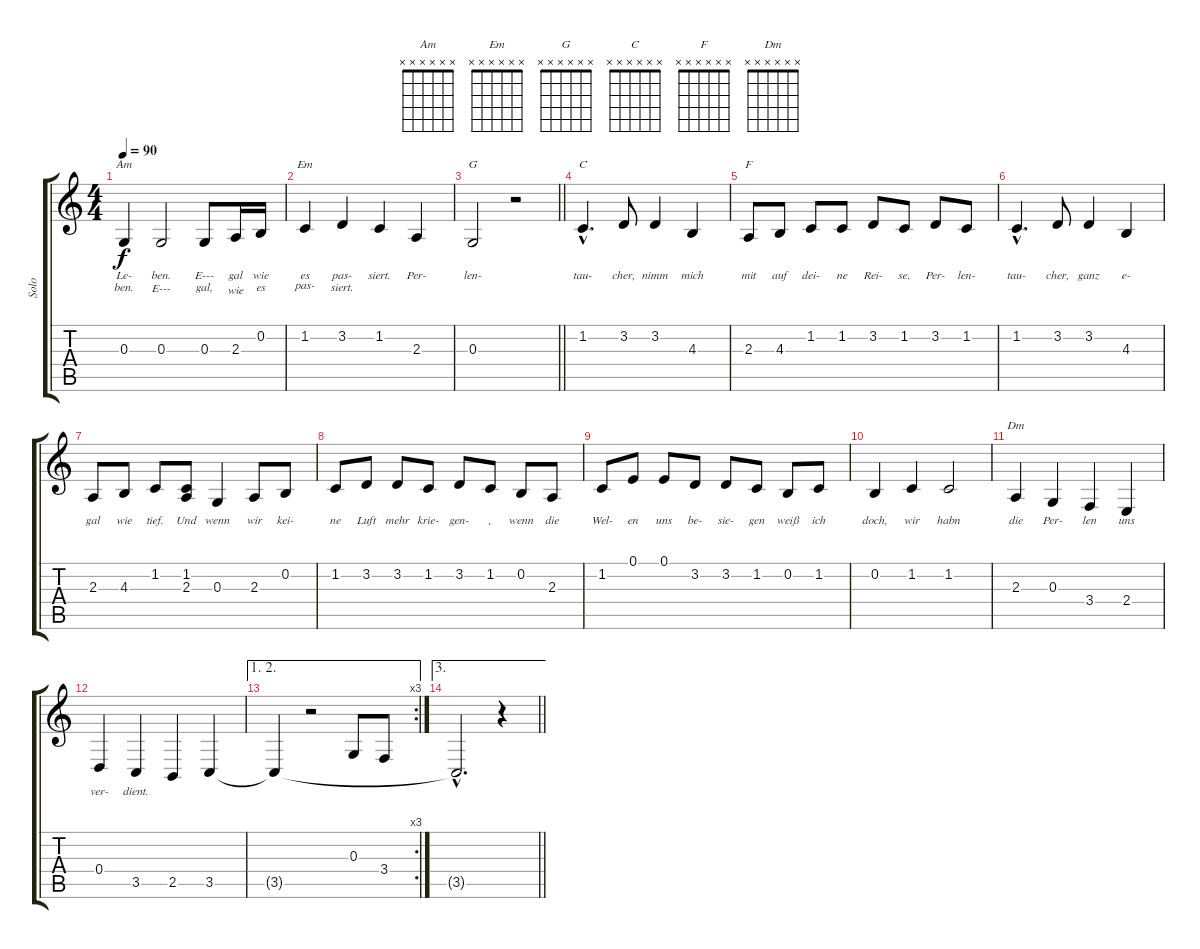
\track ("Solo" "Solo") {instrument vibraphone}
\staff {score tabs}
\tuning (E4 B3 G3 D3 A2 E2) {hide}
\chord ("Am" x x x x x x)
\chord ("Em" x x x x x x)
\chord ("G" x x x x x x)
\chord ("C" x x x x x x)
\chord ("F" x x x x x x)
\chord ("Dm" x x x x x x)
\ts (4 4)
\tempo 90
\clef g2
\ks c
0.3.4{ch "Am" lyrics (0 "Le-") lyrics (1 "ben.") lyrics (2 "") lyrics (3 "") lyrics (4 "") dy f} 0.3.2{lyrics (0 "ben.") lyrics (1 "E---") lyrics (2 "") lyrics (3 "") lyrics (4 "")} 0.3.8{lyrics (0 "E---") lyrics (1 "gal,") lyrics (2 "") lyrics (3 "") lyrics (4 "")} 2.3.16{lyrics (0 "gal") lyrics (1 "wie") lyrics (2 "") lyrics (3 "") lyrics (4 "")} 0.2.16{lyrics (0 "wie") lyrics (1 "es") lyrics (2 "") lyrics (3 "") lyrics (4 "")} |
1.2.4{ch "Em" lyrics (0 "es") lyrics (1 "pas-") lyrics (2 "") lyrics (3 "") lyrics (4 "")} 3.2.4{lyrics (0 "pas-") lyrics (1 "siert.") lyrics (2 "") lyrics (3 "") lyrics (4 "")} 1.2.4{lyrics (0 "siert.") lyrics (1 "") lyrics (2 "") lyrics (3 "") lyrics (4 "")} 2.3.4{lyrics (0 "Per-") lyrics (1 "") lyrics (2 "") lyrics (3 "") lyrics (4 "")} |
\barLineRight lightlight
0.3.2{ch "G" lyrics (0 "len-") lyrics (1 "") lyrics (2 "") lyrics (3 "") lyrics (4 "")} r.2 |
1.2{hac}.4{d ch "C" lyrics (0 "tau-") lyrics (1 "") lyrics (2 "") lyrics (3 "") lyrics (4 "")} 3.2.8{lyrics (0 "cher,") lyrics (1 "") lyrics (2 "") lyrics (3 "") lyrics (4 "")} 3.2.4{lyrics (0 "nimm") lyrics (1 "") lyrics (2 "") lyrics (3 "") lyrics (4 "")} 4.3.4{lyrics (0 "mich") lyrics (1 "") lyrics (2 "") lyrics (3 "") lyrics (4 "")} |
2.3.8{ch "F" lyrics (0 "mit") lyrics (1 "") lyrics (2 "") lyrics (3 "") lyrics (4 "")} 4.3.8{lyrics (0 "auf") lyrics (1 "") lyrics (2 "") lyrics (3 "") lyrics (4 "")} 1.2.8{lyrics (0 "dei-") lyrics (1 "") lyrics (2 "") lyrics (3 "") lyrics (4 "")} 1.2.8{lyrics (0 "ne") lyrics (1 "") lyrics (2 "") lyrics (3 "") lyrics (4 "")} 3.2.8{lyrics (0 "Rei-") lyrics (1 "") lyrics (2 "") lyrics (3 "") lyrics (4 "")} 1.2.8{lyrics (0 "se.") lyrics (1 "") lyrics (2 "") lyrics (3 "") lyrics (4 "")} 3.2.8{lyrics (0 "Per-") lyrics (1 "") lyrics (2 "") lyrics (3 "") lyrics (4 "")} 1.2.8{lyrics (0 "len-") lyrics (1 "") lyrics (2 "") lyrics (3 "") lyrics (4 "")} |
1.2{hac}.4{d lyrics (0 "tau-") lyrics (1 "") lyrics (2 "") lyrics (3 "") lyrics (4 "")} 3.2.8{lyrics (0 "cher,") lyrics (1 "") lyrics (2 "") lyrics (3 "") lyrics (4 "")} 3.2.4{lyrics (0 "ganz") lyrics (1 "") lyrics (2 "") lyrics (3 "") lyrics (4 "")} 4.3.4{lyrics (0 "e-") lyrics (1 "") lyrics (2 "") lyrics (3 "") lyrics (4 "")} |
2.3.8{lyrics (0 "gal") lyrics (1 "") lyrics (2 "") lyrics (3 "") lyrics (4 "")} 4.3.8{lyrics (0 "wie") lyrics (1 "") lyrics (2 "") lyrics (3 "") lyrics (4 "")} 1.2.8{lyrics (0 "tief.") lyrics (1 "") lyrics (2 "") lyrics (3 "") lyrics (4 "")} (1.2 2.3).8{lyrics (0 "Und") lyrics (1 "") lyrics (2 "") lyrics (3 "") lyrics (4 "")} 0.3.4{lyrics (0 "wenn") lyrics (1 "") lyrics (2 "") lyrics (3 "") lyrics (4 "")} 2.3.8{lyrics (0 "wir") lyrics (1 "") lyrics (2 "") lyrics (3 "") lyrics (4 "")} 0.2.8{lyrics (0 "kei-") lyrics (1 "") lyrics (2 "") lyrics (3 "") lyrics (4 "")} |
1.2.8{lyrics (0 "ne") lyrics (1 "") lyrics (2 "") lyrics (3 "") lyrics (4 "")} 3.2.8{lyrics (0 "Luft") lyrics (1 "") lyrics (2 "") lyrics (3 "") lyrics (4 "")} 3.2.8{lyrics (0 "mehr") lyrics (1 "") lyrics (2 "") lyrics (3 "") lyrics (4 "")} 1.2.8{lyrics (0 "krie-") lyrics (1 "") lyrics (2 "") lyrics (3 "") lyrics (4 "")} 3.2.8{lyrics (0 "gen-") lyrics (1 "") lyrics (2 "") lyrics (3 "") lyrics (4 "")} 1.2.8{lyrics (0 ",") lyrics (1 "") lyrics (2 "") lyrics (3 "") lyrics (4 "")} 0.2.8{lyrics (0 "wenn") lyrics (1 "") lyrics (2 "") lyrics (3 "") lyrics (4 "")} 2.3.8{lyrics (0 "die") lyrics (1 "") lyrics (2 "") lyrics (3 "") lyrics (4 "")} |
1.2.8{lyrics (0 "Wel-") lyrics (1 "") lyrics (2 "") lyrics (3 "") lyrics (4 "")} 0.1.8{lyrics (0 "en") lyrics (1 "") lyrics (2 "") lyrics (3 "") lyrics (4 "")} 0.1.8{lyrics (0 "uns") lyrics (1 "") lyrics (2 "") lyrics (3 "") lyrics (4 "")} 3.2.8{lyrics (0 "be-") lyrics (1 "") lyrics (2 "") lyrics (3 "") lyrics (4 "")} 3.2.8{lyrics (0 "sie-") lyrics (1 "") lyrics (2 "") lyrics (3 "") lyrics (4 "")} 1.2.8{lyrics (0 "gen") lyrics (1 "") lyrics (2 "") lyrics (3 "") lyrics (4 "")} 0.2.8{lyrics (0 "weiß") lyrics (1 "") lyrics (2 "") lyrics (3 "") lyrics (4 "")} 1.2.8{lyrics (0 "ich") lyrics (1 "") lyrics (2 "") lyrics (3 "") lyrics (4 "")} |
0.2.4{lyrics (0 "doch,") lyrics (1 "") lyrics (2 "") lyrics (3 "") lyrics (4 "")} 1.2.4{lyrics (0 "wir") lyrics (1 "") lyrics (2 "") lyrics (3 "") lyrics (4 "")} 1.2.2{lyrics (0 "habn") lyrics (1 "") lyrics (2 "") lyrics (3 "") lyrics (4 "")} |
2.3.4{ch "Dm" lyrics (0 "die") lyrics (1 "") lyrics (2 "") lyrics (3 "") lyrics (4 "")} 0.3.4{lyrics (0 "Per-") lyrics (1 "") lyrics (2 "") lyrics (3 "") lyrics (4 "")} 3.4.4{lyrics (0 "len") lyrics (1 "") lyrics (2 "") lyrics (3 "") lyrics (4 "")} 2.4.4{lyrics (0 "uns") lyrics (1 "") lyrics (2 "") lyrics (3 "") lyrics (4 "")} |
0.4.4{lyrics (0 "ver-") lyrics (1 "") lyrics (2 "") lyrics (3 "") lyrics (4 "")} 3.5.4{lyrics (0 "dient.") lyrics (1 "") lyrics (2 "") lyrics (3 "") lyrics (4 "")} 2.5.4 3.5.4 |
\ae (1 2)
\rc 3
3.5{t}.4 r.2 0.3.8 3.4.8 |
\ae 3
\barLineRight lightlight
3.5{hac t}.2{d} r.4
